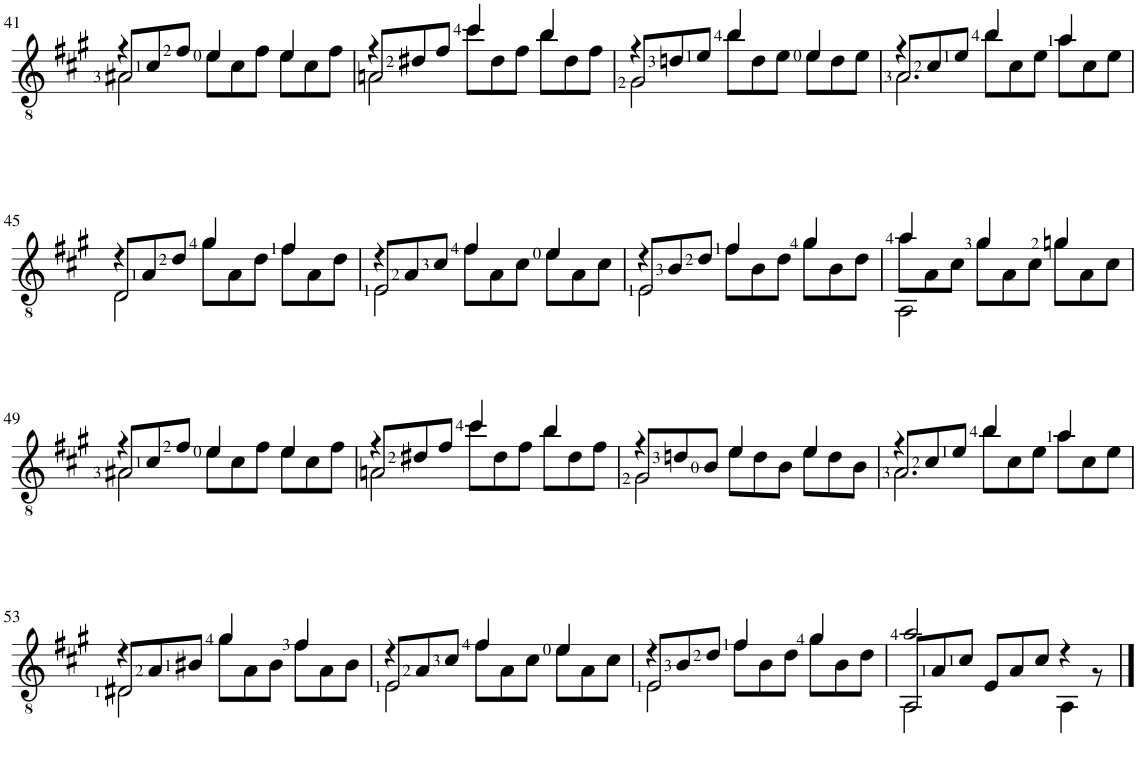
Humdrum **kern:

**kern
*part1
*staff1
*I"Classical Guitar
*I'Guit.
!!LO:PB:g=z
*clefGv2
*k[f#c#g#]
*M3/4
=41
*^
*	*Xbrackettup
*	*^
4r	12A#X/L	2A#\
.	12c#/	.
.	12f#/J	.
4e/	12e\L	.
.	12c#\	.
.	12f#\J	.
4e/	12e\L	4ryy
.	12c#\	.
.	12f#\J	.
=42	=42	=42
4r	12An/L	2A\
.	12d#X/	.
.	12f#/J	.
4cc#/	12cc#\L	.
.	12d#\	.
.	12f#\J	.
4b/	12b\L	4ryy
.	12d#\	.
.	12f#\J	.
=43	=43	=43
4r	12G#/L	2G#\
.	12dn/	.
.	12e/J	.
4b/	12b\L	.
.	12d\	.
.	12e\J	.
4e/	12e\L	4ryy
.	12d\	.
.	12e\J	.
=44	=44	=44
4r	12A/L	2.A\
.	12c#/	.
.	12e/J	.
4b/	12b\L	.
.	12c#\	.
.	12e\J	.
4a/	12a\L	.
.	12c#\	.
.	12e\J	.
!!LO:LB:g=z	!!	!!
=45	=45	=45
4r	12D/L	2D\
.	12A/	.
.	12d/J	.
4g#/	12g#\L	.
.	12A\	.
.	12d\J	.
4f#/	12f#\L	4ryy
.	12A\	.
.	12d\J	.
=46	=46	=46
4r	12E/L	2E\
.	12A/	.
.	12c#/J	.
4f#/	12f#\L	.
.	12A\	.
.	12c#\J	.
4e/	12e\L	4ryy
.	12A\	.
.	12c#\J	.
=47	=47	=47
4r	12E/L	2E\
.	12B/	.
.	12d/J	.
4f#/	12f#\L	.
.	12B\	.
.	12d\J	.
4g#/	12g#\L	4ryy
.	12B\	.
.	12d\J	.
=48	=48	=48
4a/	12a\L	2AA\
.	12A\	.
.	12c#\J	.
4g#/	12g#\L	.
.	12A\	.
.	12c#\J	.
4gn/	12g\L	4ryy
.	12A\	.
.	12c#\J	.
!!LO:LB:g=z	!!	!!
=49	=49	=49
4r	12A#X/L	2A#\
.	12c#/	.
.	12f#/J	.
4e/	12e\L	.
.	12c#\	.
.	12f#\J	.
4e/	12e\L	4ryy
.	12c#\	.
.	12f#\J	.
=50	=50	=50
4r	12An/L	2A\
.	12d#X/	.
.	12f#/J	.
4cc#/	12cc#\L	.
.	12d#\	.
.	12f#\J	.
4b/	12b\L	4ryy
.	12d#\	.
.	12f#\J	.
=51	=51	=51
4r	12G#/L	2G#\
.	12dn/	.
.	12B/J	.
4e/	12e\L	.
.	12d\	.
.	12B\J	.
4e/	12e\L	4ryy
.	12d\	.
.	12B\J	.
=52	=52	=52
4r	12A/L	2.A\
.	12c#/	.
.	12e/J	.
4b/	12b\L	.
.	12c#\	.
.	12e\J	.
4a/	12a\L	.
.	12c#\	.
.	12e\J	.
!!LO:LB:g=z	!!	!!
=53	=53	=53
4r	12D#X/L	2D#\
.	12A/	.
.	12B#X/J	.
4g#/	12g#\L	.
.	12A\	.
.	12B#\J	.
4f#/	12f#\L	4ryy
.	12A\	.
.	12B#\J	.
=54	=54	=54
4r	12E/L	2E\
.	12A/	.
.	12c#/J	.
4f#/	12f#\L	.
.	12A\	.
.	12c#\J	.
4e/	12e\L	4ryy
.	12A\	.
.	12c#\J	.
=55	=55	=55
4r	12E/L	2E\
.	12B/	.
.	12d/J	.
4f#/	12f#\L	.
.	12B\	.
.	12d\J	.
4g#/	12g#\L	4ryy
.	12B\	.
.	12d\J	.
=56	=56	=56
2a/	12AA/L	2AA\
.	12A/	.
.	12c#/J	.
.	12E/L	.
.	12A/	.
.	12c#/J	.
4r	4ryy	4AA\
*v	*v	*v
==
*-
